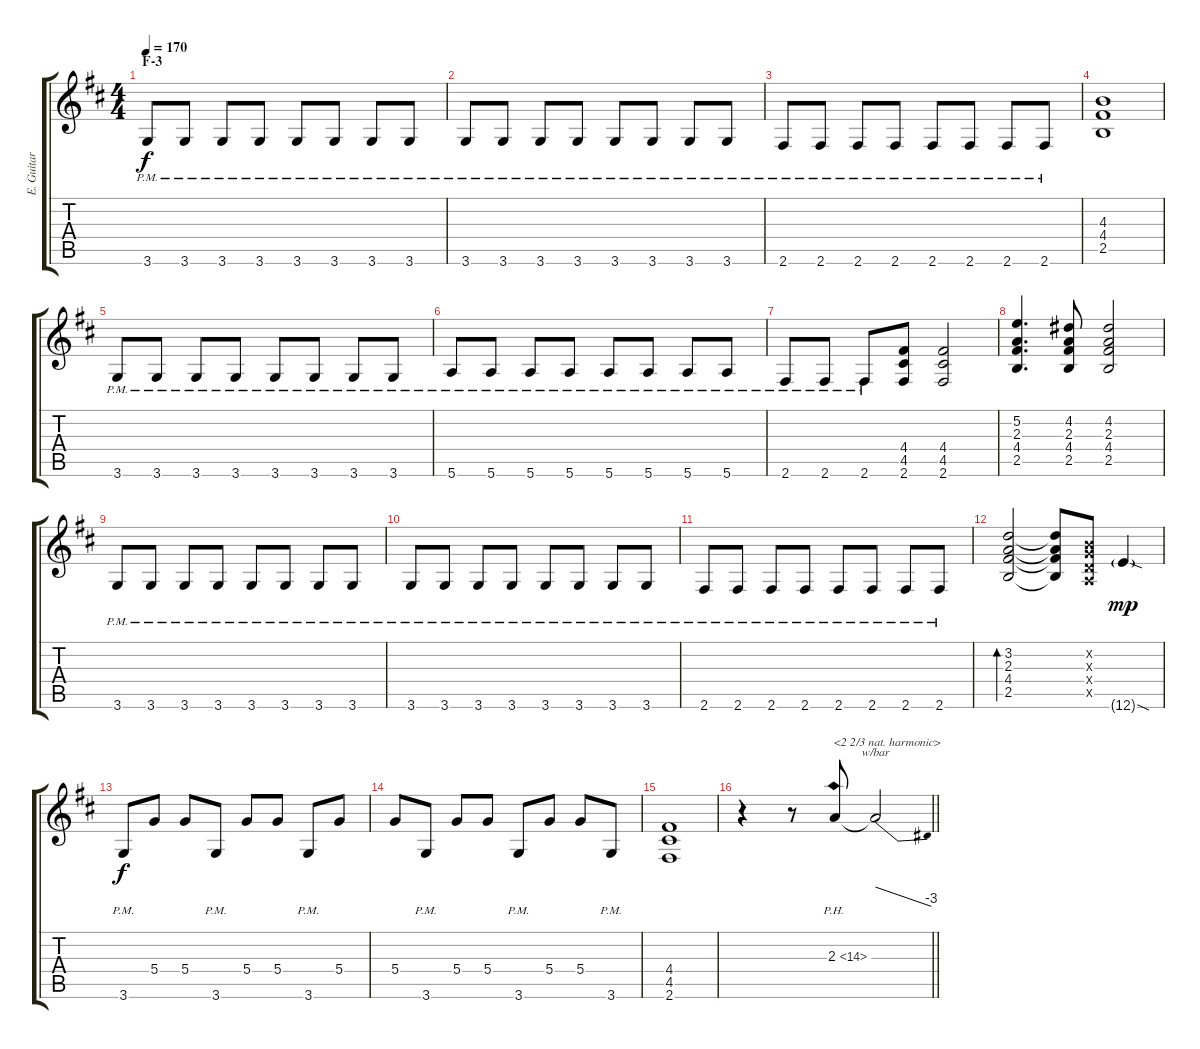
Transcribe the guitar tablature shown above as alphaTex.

\track ("E. Guitar I" "E. Guitar ") {instrument overdrivenguitar}
\staff {score tabs}
\tuning (E4 B3 G3 D3 A2 E2) {hide}
\ts (4 4)
\section ("" "F-3")
\tempo 170
\clef g2
\ks d
3.6{pm}.8{dy f} 3.6{pm}.8 3.6{pm}.8 3.6{pm}.8 3.6{pm}.8 3.6{pm}.8 3.6{pm}.8 3.6{pm}.8 |
3.6{pm}.8 3.6{pm}.8 3.6{pm}.8 3.6{pm}.8 3.6{pm}.8 3.6{pm}.8 3.6{pm}.8 3.6{pm}.8 |
2.6{pm}.8 2.6{pm}.8 2.6{pm}.8 2.6{pm}.8 2.6{pm}.8 2.6{pm}.8 2.6{pm}.8 2.6{pm}.8 |
(4.3 4.4 2.5).1 |
3.6{pm}.8 3.6{pm}.8 3.6{pm}.8 3.6{pm}.8 3.6{pm}.8 3.6{pm}.8 3.6{pm}.8 3.6{pm}.8 |
5.6{pm}.8 5.6{pm}.8 5.6{pm}.8 5.6{pm}.8 5.6{pm}.8 5.6{pm}.8 5.6{pm}.8 5.6{pm}.8 |
2.6{pm}.8 2.6{pm}.8 2.6{pm}.8 (4.4 4.5 2.6).8 (4.4 4.5 2.6).2 |
(5.2 2.3 4.4 2.5).4{d} (4.2 2.3 4.4 2.5).8 (4.2 2.3 4.4 2.5).2 |
3.6{pm}.8 3.6{pm}.8 3.6{pm}.8 3.6{pm}.8 3.6{pm}.8 3.6{pm}.8 3.6{pm}.8 3.6{pm}.8 |
3.6{pm}.8 3.6{pm}.8 3.6{pm}.8 3.6{pm}.8 3.6{pm}.8 3.6{pm}.8 3.6{pm}.8 3.6{pm}.8 |
2.6{pm}.8 2.6{pm}.8 2.6{pm}.8 2.6{pm}.8 2.6{pm}.8 2.6{pm}.8 2.6{pm}.8 2.6{pm}.8 |
(3.2 2.3 4.4 2.5).2{bd 120} (3.2{t} 2.3{t} 4.4{t} 2.5{t}).8 (0.2{x} 0.3{x} 0.4{x} 0.5{x}).8 12.6{sod g}.4{dy mp} |
3.6{pm}.8{dy f} 5.4.8 5.4.8 3.6{pm}.8 5.4.8 5.4.8 3.6{pm}.8 5.4.8 |
5.4.8 3.6{pm}.8 5.4.8 5.4.8 3.6{pm}.8 5.4.8 5.4.8 3.6{pm}.8 |
(4.4 4.5 2.6).1 |
\barLineRight lightlight
r.4 r.8 2.3{ph 12}.8{txt "<2 2/3 nat. harmonic>"} 2.3{t}.2{tbe (dive default 0 0 60 -12)}
